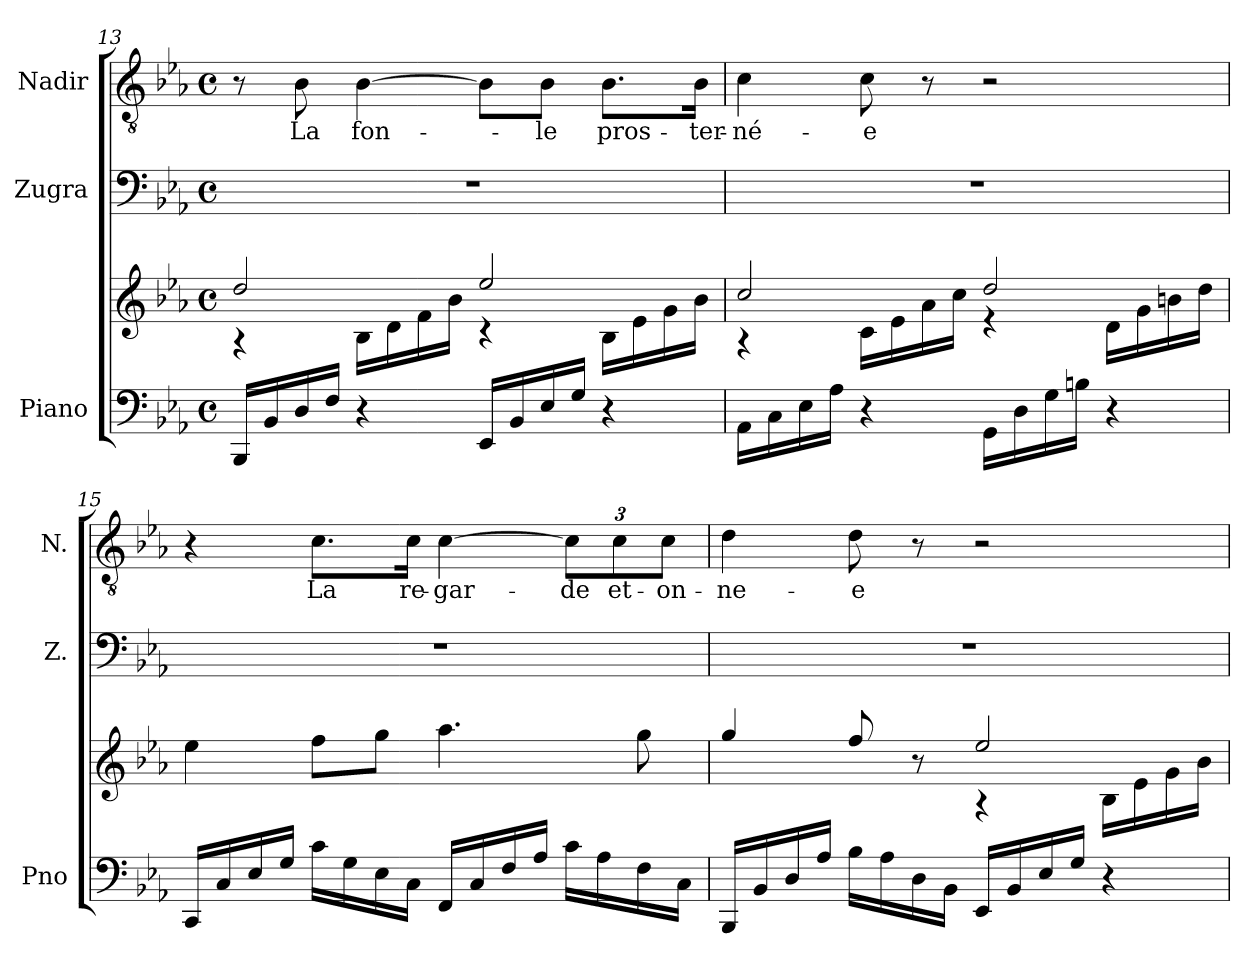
**kern	**kern	**kern	**kern	**text
*part3	*part3	*part2	*part1	*part1
*staff4	*staff3	*staff2	*staff1	*staff1
*I"Piano	*	*I"Zugra	*I"Nadir	*
*I'Pno	*	*I'Z.	*I'N.	*
*clefF4	*clefG2	*clefF4	*clefGv2	*
*k[b-e-a-]	*k[b-e-a-]	*k[b-e-a-]	*k[b-e-a-]	*
*M4/4	*M4/4	*M4/4	*M4/4	*
*met(c)	*met(c)	*met(c)	*met(c)	*
=13	=13	=13	=13	=13
*	*^	*	*	*
16BBB-/LL	2dd/	4r	1r	8r	.
16BB-/	.	.	.	.	.
!	!	!	!	!	!LO:LY:b
16D/	.	.	.	8B-\	La
16F/JJ	.	.	.	.	.
!	!	!	!	!	!LO:LY:b
4r	.	16B-\LL	.	[4B-\	fon-
.	.	16d\	.	.	.
.	.	16f\	.	.	.
.	.	16b-\JJ	.	.	.
16EE-/LL	2ee-/	4r	.	8B-\L]	.
16BB-/	.	.	.	.	.
!	!	!	!	!	!LO:LY:b
16E-/	.	.	.	8B-\J	-le
16G/JJ	.	.	.	.	.
!	!	!	!	!	!LO:LY:b
4r	.	16B-\LL	.	8.B-\L	pros-
.	.	16e-\	.	.	.
.	.	16g\	.	.	.
!	!	!	!	!	!LO:LY:b
.	.	16b-\JJ	.	16B-\Jk	-ter-
!!LO:LB:g=z
=14	=14	=14	=14	=14	=14
!	!	!	!	!	!LO:LY:b
16AA-\LL	2cc/	4r	1r	4c\	-né-
16C\	.	.	.	.	.
16E-\	.	.	.	.	.
16A-\JJ	.	.	.	.	.
!	!	!	!	!	!LO:LY:b
4r	.	16c\LL	.	8c\	-e
.	.	16e-\	.	.	.
.	.	16a-\	.	8r	.
.	.	16cc\JJ	.	.	.
16GG\LL	2dd/	4r	.	2r	.
16D\	.	.	.	.	.
16G\	.	.	.	.	.
16Bn\JJ	.	.	.	.	.
4r	.	16d\LL	.	.	.
.	.	16g\	.	.	.
.	.	16bn\	.	.	.
.	.	16dd\JJ	.	.	.
*	*v	*v	*	*	*
=15	=15	=15	=15	=15
16CC/LL	4ee-\	1r	4r	.
16C/	.	.	.	.
16E-/	.	.	.	.
16G/JJ	.	.	.	.
!	!	!	!	!LO:LY:b
16c\LL	8ff\L	.	8.c\L	La
16G\	.	.	.	.
16E-\	8gg\J	.	.	.
!	!	!	!	!LO:LY:b
16C\JJ	.	.	16c\Jk	re-
!	!	!	!	!LO:LY:b
16FF/LL	4.aa-\	.	[4c\	-gar-
16C/	.	.	.	.
16F/	.	.	.	.
16A-/JJ	.	.	.	.
*	*	*	*Xbrackettup	*
!	!	!	!	!LO:LY:b
16c\LL	.	.	12c\L]	-de
16A-\	.	.	.	.
!	!	!	!	!LO:LY:b
.	.	.	12c\	et-
16F\	8gg\	.	.	.
!	!	!	!	!LO:LY:b
.	.	.	12c\J	-on-
16C\JJ	.	.	.	.
=16	=16	=16	=16	=16
*	*^	*	*	*
!	!	!	!	!	!LO:LY:b
16BBB-/LL	4gg/	2ryy	1r	4d\	-ne-
16BB-/	.	.	.	.	.
16D/	.	.	.	.	.
16A-/JJ	.	.	.	.	.
!	!	!	!	!	!LO:LY:b
16B-\LL	8ff/	.	.	8d\	-e
16A-\	.	.	.	.	.
16D\	8r	.	.	8r	.
16BB-\JJ	.	.	.	.	.
16EE-/LL	2ee-/	4r	.	2r	.
16BB-/	.	.	.	.	.
16E-/	.	.	.	.	.
16G/JJ	.	.	.	.	.
4r	.	16B-\LL	.	.	.
.	.	16e-\	.	.	.
.	.	16g\	.	.	.
.	.	16b-\JJ	.	.	.
*	*v	*v	*	*	*
=	=	=	=	=
*-	*-	*-	*-	*-
